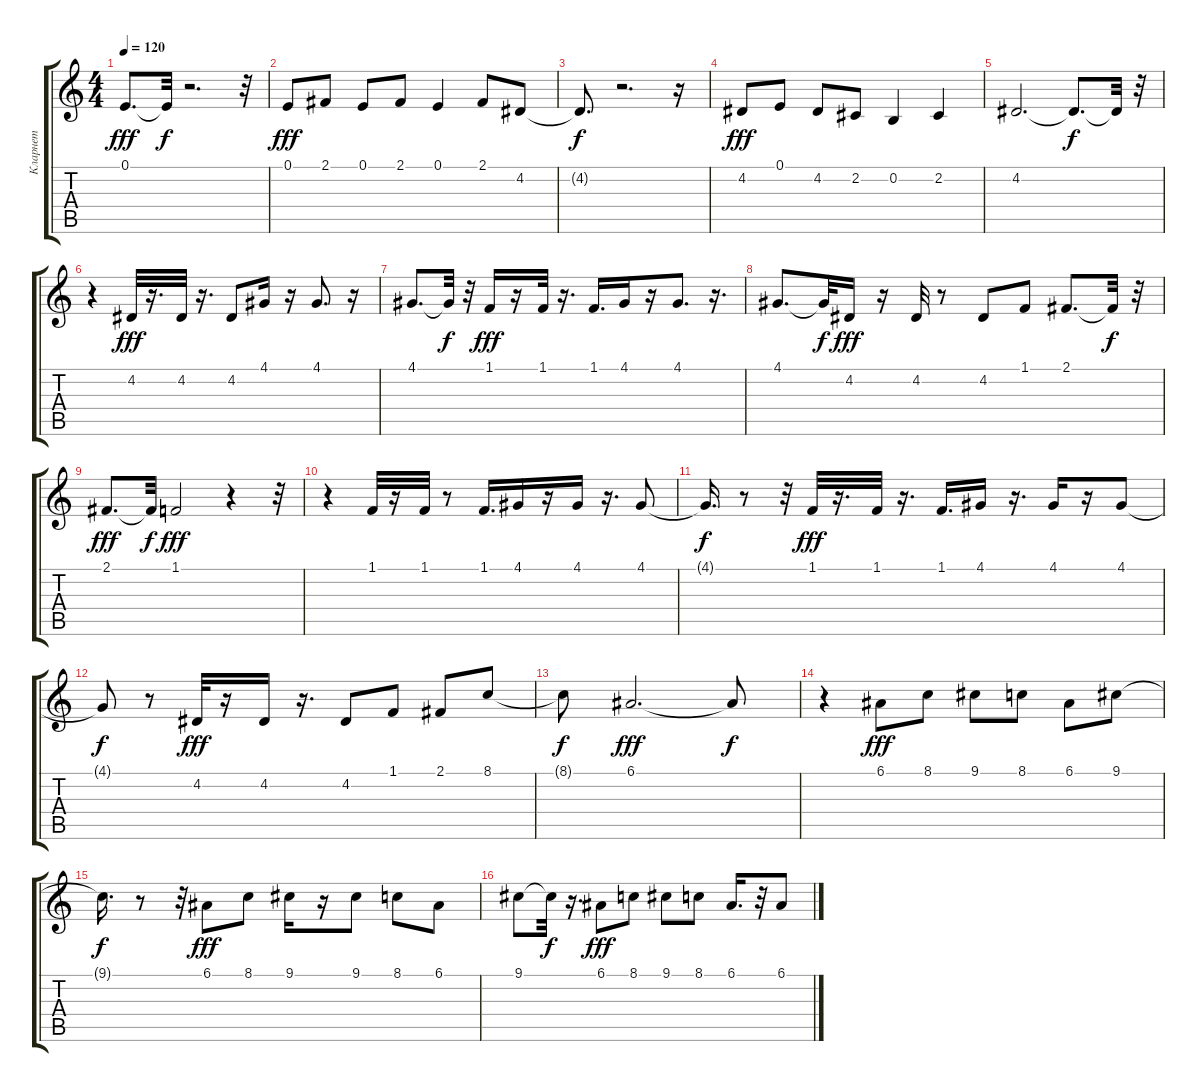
\track ("Кларнет" "Кларнет") {instrument clarinet}
\staff {score tabs}
\tuning (E4 B3 G3 D3 A2 E2) {hide}
\ts (4 4)
\tempo 120
\clef g2
\ks c
0.1.8{d dy fff} 0.1{t}.32{dy f} r.2{d} r.32 |
0.1.8{dy fff} 2.1.8 0.1.8 2.1.8 0.1.4 2.1.8 4.2.8 |
4.2{t}.8{d dy f} r.2{d} r.16 |
4.2.8{dy fff} 0.1.8 4.2.8 2.2.8 0.2.4 2.2.4 |
4.2.2{d} 4.2{t}.8{d dy f} 4.2{t}.32 r.32 |
r.4 4.2.32{dy fff} r.16{d} 4.2.32 r.16{d} 4.2.8 4.1.16 r.16 4.1.8{d} r.16 |
4.1.8{d} 4.1{t}.32{dy f} r.32 1.1.16{dy fff} r.16 1.1.32 r.16{d} 1.1.16{d} 4.1.16 r.16 4.1.8{d} r.16{d} |
4.1.8{d} 4.1{t}.32{dy f} 4.2.16{dy fff} r.16 4.2.32 r.8 4.2.8 1.1.8 2.1.8{d} 2.1{t}.32{dy f} r.32 |
2.1.8{d dy fff} 2.1{t}.32{dy f} 1.1.2{dy fff} r.4 r.32 |
r.4 1.1.32 r.16 1.1.32 r.8 1.1.16{d} 4.1.16 r.16 4.1.16 r.16{d} 4.1.8 |
4.1{t}.16{d dy f} r.8 r.32 1.1.32{dy fff} r.16{d} 1.1.32 r.16{d} 1.1.16{d} 4.1.16 r.16{d} 4.1.16 r.16 4.1.8 |
4.1{t}.8{dy f} r.8 4.2.32{dy fff} r.16 4.2.16 r.16{d} 4.2.8 1.1.8 2.1.8 8.1.8 |
8.1{t}.8{dy f} 6.1.2{d dy fff} 6.1{t}.8{dy f} |
r.4 6.1.8{dy fff} 8.1.8 9.1.8 8.1.8 6.1.8 9.1.8 |
9.1{t}.16{d dy f} r.8 r.32 6.1.8{dy fff} 8.1.8 9.1.16 r.16 9.1.8 8.1.8 6.1.8 |
9.1.8 9.1{t}.32{dy f} r.16{d} 6.1.8{dy fff} 8.1.8 9.1.8 8.1.8 6.1.16{d} r.32 6.1.8
